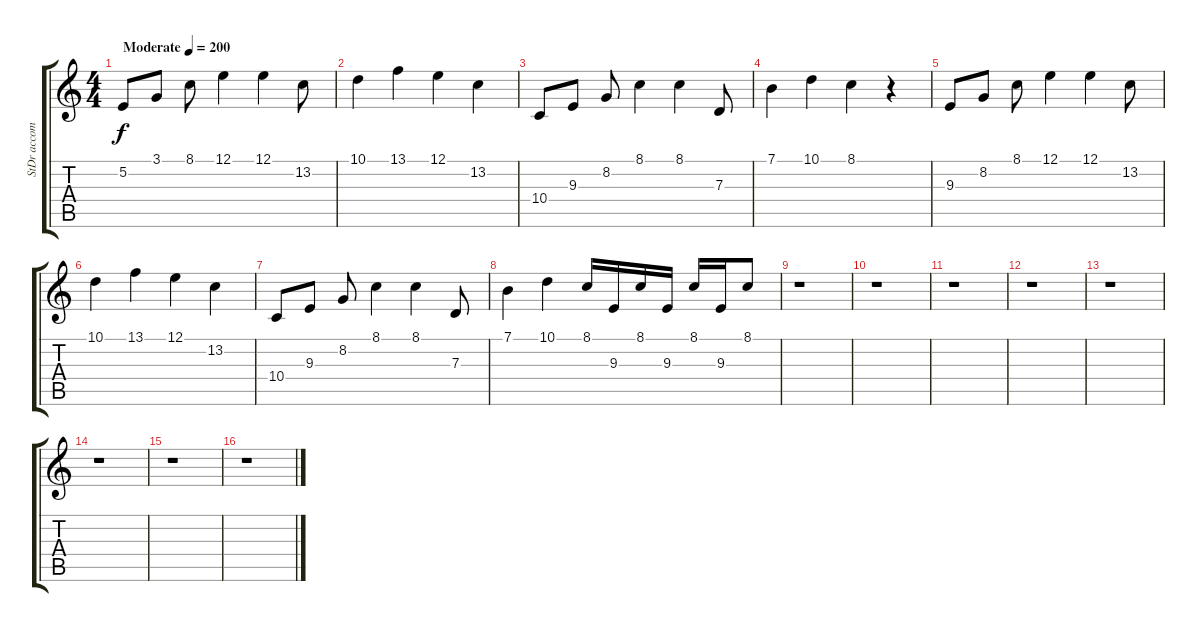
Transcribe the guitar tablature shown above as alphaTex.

\track ("StDr accomp         " "StDr accom") {instrument steeldrums}
\staff {score tabs}
\tuning (E4 B3 G3 D3 A2 E2) {hide}
\ts (4 4)
\tempo (200 "Moderate")
\clef g2
\ks c
5.2.8{dy f instrument steeldrums} 3.1.8 8.1.8 12.1.4 12.1.4 13.2.8 |
10.1.4 13.1.4 12.1.4 13.2.4 |
10.4.8 9.3.8 8.2.8 8.1.4 8.1.4 7.3.8 |
7.1.4 10.1.4 8.1.4 r.4 |
9.3.8 8.2.8 8.1.8 12.1.4 12.1.4 13.2.8 |
10.1.4 13.1.4 12.1.4 13.2.4 |
10.4.8 9.3.8 8.2.8 8.1.4 8.1.4 7.3.8 |
7.1.4 10.1.4 8.1.16 9.3.16 8.1.16 9.3.16 8.1.16 9.3.16 8.1.8 |
r.1 |
r.1 |
r.1 |
r.1 |
r.1 |
r.1 |
r.1 |
r.1
